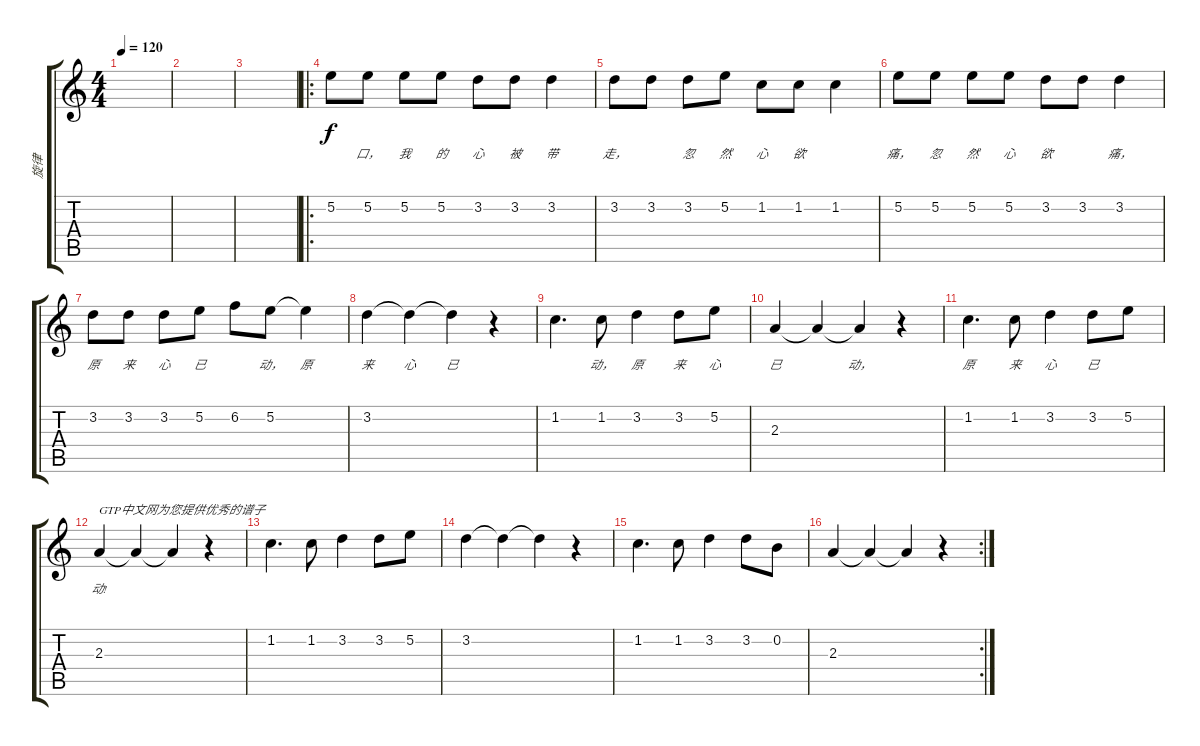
\track ("旋律" "旋律") {instrument acousticguitarnylon}
\staff {score tabs}
\tuning (E4 B3 G3 D3 A2 E2) {hide}
\ts (4 4)
\tempo 120
\clef g2
\ks c
|
|
|
\ro
5.2.8{lyrics (0 "") lyrics (1 "") lyrics (2 "") lyrics (3 "") lyrics (4 "")} 5.2.8{lyrics (0 "口，") lyrics (1 "") lyrics (2 "") lyrics (3 "") lyrics (4 "")} 5.2.8{lyrics (0 "我") lyrics (1 "") lyrics (2 "") lyrics (3 "") lyrics (4 "")} 5.2.8{lyrics (0 "的") lyrics (1 "") lyrics (2 "") lyrics (3 "") lyrics (4 "")} 3.2.8{lyrics (0 "心") lyrics (1 "") lyrics (2 "") lyrics (3 "") lyrics (4 "")} 3.2.8{lyrics (0 "被") lyrics (1 "") lyrics (2 "") lyrics (3 "") lyrics (4 "")} 3.2.4{lyrics (0 "带") lyrics (1 "") lyrics (2 "") lyrics (3 "") lyrics (4 "")} |
3.2.8{lyrics (0 "走，") lyrics (1 "") lyrics (2 "") lyrics (3 "") lyrics (4 "")} 3.2.8{lyrics (0 "") lyrics (1 "") lyrics (2 "") lyrics (3 "") lyrics (4 "")} 3.2.8{lyrics (0 "忽") lyrics (1 "") lyrics (2 "") lyrics (3 "") lyrics (4 "")} 5.2.8{lyrics (0 "然") lyrics (1 "") lyrics (2 "") lyrics (3 "") lyrics (4 "")} 1.2.8{lyrics (0 "心") lyrics (1 "") lyrics (2 "") lyrics (3 "") lyrics (4 "")} 1.2.8{lyrics (0 "欲") lyrics (1 "") lyrics (2 "") lyrics (3 "") lyrics (4 "")} 1.2.4{lyrics (0 "") lyrics (1 "") lyrics (2 "") lyrics (3 "") lyrics (4 "")} |
5.2.8{lyrics (0 "痛，") lyrics (1 "") lyrics (2 "") lyrics (3 "") lyrics (4 "")} 5.2.8{lyrics (0 "忽") lyrics (1 "") lyrics (2 "") lyrics (3 "") lyrics (4 "")} 5.2.8{lyrics (0 "然") lyrics (1 "") lyrics (2 "") lyrics (3 "") lyrics (4 "")} 5.2.8{lyrics (0 "心") lyrics (1 "") lyrics (2 "") lyrics (3 "") lyrics (4 "")} 3.2.8{lyrics (0 "欲") lyrics (1 "") lyrics (2 "") lyrics (3 "") lyrics (4 "")} 3.2.8{lyrics (0 "") lyrics (1 "") lyrics (2 "") lyrics (3 "") lyrics (4 "")} 3.2.4{lyrics (0 "痛，") lyrics (1 "") lyrics (2 "") lyrics (3 "") lyrics (4 "")} |
3.2.8{lyrics (0 "原") lyrics (1 "") lyrics (2 "") lyrics (3 "") lyrics (4 "")} 3.2.8{lyrics (0 "来") lyrics (1 "") lyrics (2 "") lyrics (3 "") lyrics (4 "")} 3.2.8{lyrics (0 "心") lyrics (1 "") lyrics (2 "") lyrics (3 "") lyrics (4 "")} 5.2.8{lyrics (0 "已") lyrics (1 "") lyrics (2 "") lyrics (3 "") lyrics (4 "")} 6.2.8{lyrics (0 "") lyrics (1 "") lyrics (2 "") lyrics (3 "") lyrics (4 "")} 5.2.8{lyrics (0 "动，") lyrics (1 "") lyrics (2 "") lyrics (3 "") lyrics (4 "")} 5.2{t}.4{lyrics (0 "原") lyrics (1 "") lyrics (2 "") lyrics (3 "") lyrics (4 "")} |
3.2.4{lyrics (0 "来") lyrics (1 "") lyrics (2 "") lyrics (3 "") lyrics (4 "")} 3.2{t}.4{lyrics (0 "心") lyrics (1 "") lyrics (2 "") lyrics (3 "") lyrics (4 "")} 3.2{t}.4{lyrics (0 "已") lyrics (1 "") lyrics (2 "") lyrics (3 "") lyrics (4 "")} r.4 |
1.2.4{d lyrics (0 "") lyrics (1 "") lyrics (2 "") lyrics (3 "") lyrics (4 "")} 1.2.8{lyrics (0 "动，") lyrics (1 "") lyrics (2 "") lyrics (3 "") lyrics (4 "")} 3.2.4{lyrics (0 "原") lyrics (1 "") lyrics (2 "") lyrics (3 "") lyrics (4 "")} 3.2.8{lyrics (0 "来") lyrics (1 "") lyrics (2 "") lyrics (3 "") lyrics (4 "")} 5.2.8{lyrics (0 "心") lyrics (1 "") lyrics (2 "") lyrics (3 "") lyrics (4 "")} |
2.3.4{lyrics (0 "已") lyrics (1 "") lyrics (2 "") lyrics (3 "") lyrics (4 "")} 2.3{t}.4{lyrics (0 "") lyrics (1 "") lyrics (2 "") lyrics (3 "") lyrics (4 "")} 2.3{t}.4{lyrics (0 "动，") lyrics (1 "") lyrics (2 "") lyrics (3 "") lyrics (4 "")} r.4 |
1.2.4{d lyrics (0 "原") lyrics (1 "") lyrics (2 "") lyrics (3 "") lyrics (4 "")} 1.2.8{lyrics (0 "来") lyrics (1 "") lyrics (2 "") lyrics (3 "") lyrics (4 "")} 3.2.4{lyrics (0 "心") lyrics (1 "") lyrics (2 "") lyrics (3 "") lyrics (4 "")} 3.2.8{lyrics (0 "已") lyrics (1 "") lyrics (2 "") lyrics (3 "") lyrics (4 "")} 5.2.8{lyrics (0 "") lyrics (1 "") lyrics (2 "") lyrics (3 "") lyrics (4 "")} |
2.3.4{txt "GTP中文网为您提供优秀的谱子" lyrics (0 "动!") lyrics (1 "") lyrics (2 "") lyrics (3 "") lyrics (4 "")} 2.3{t}.4 2.3{t}.4 r.4 |
1.2.4{d} 1.2.8 3.2.4 3.2.8 5.2.8 |
3.2.4 3.2{t}.4 3.2{t}.4 r.4 |
1.2.4{d} 1.2.8 3.2.4 3.2.8 0.2.8 |
\rc 2
2.3.4 2.3{t}.4 2.3{t}.4 r.4
